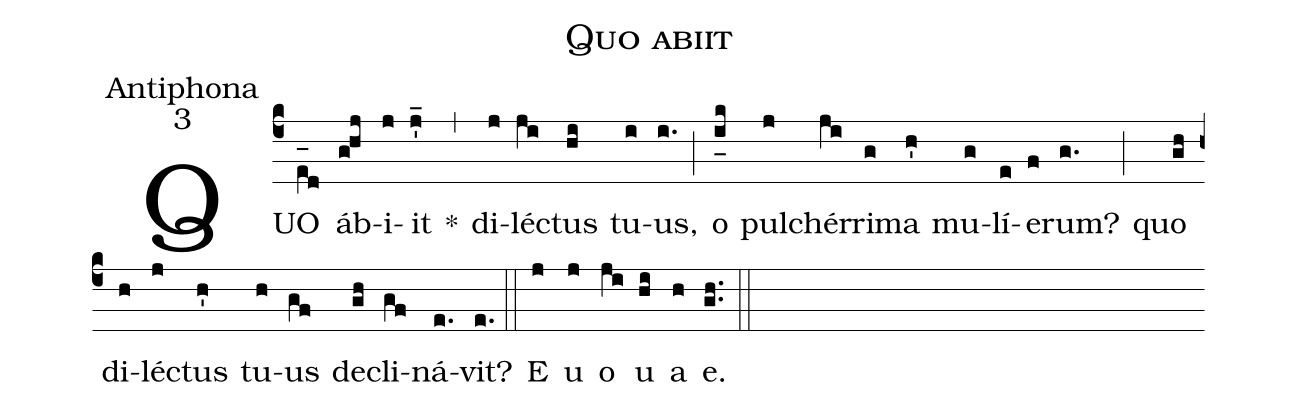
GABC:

name:Quo abiit;
office-part:Antiphona;
mode:3;
%%
(c4) QUO(e_[oh:h][ll:1]d) áb(ghj)i(j)it(j'_) *(,) di(j)lé(ji)ctus(hi) tu(i)us,(i.) (;) o(i_[uh:l]k) pul(j)chér(ji)ri(g)ma(h') mu(g)lí(e)e(f)rum?(g.) (;) quo(gh) di(h)lé(j)ctus(h') tu(h)us(gf) de(gh)cli(gf)ná(e.)vit?(e.) (::) <eu>E(j) u(j) o(ji) u(hi) a(h) e.</eu>(gh..) (::)
